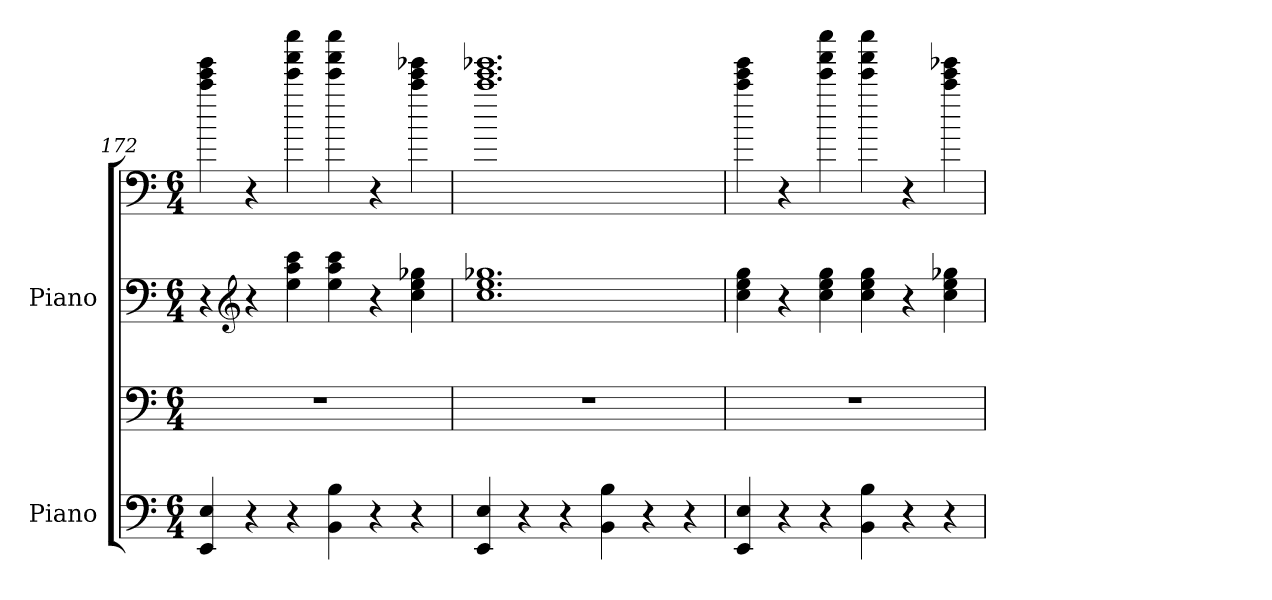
**kern	**kern	**kern	**kern
*part2	*part2	*part1	*part1
*staff4	*staff3	*staff2	*staff1
*I"Piano	*	*I"Piano	*
*I'Pno.	*	*I'Pno.	*
*clefF4	*clefF4	*clefF4	*clefF4
*k[]	*k[]	*k[]	*k[]
*M6/4	*M6/4	*M6/4	*M6/4
=172	=172	=172	=172
4EE/ 4E/	1.r	4r	4ccc\ 4eee\ 4ggg\
*	*	*clefG2	*
4r	.	4r	4r
4r	.	4ee\ 4aa\ 4ccc\	4eee\ 4aaa\ 4eeee\
4BB\ 4B\	.	4ee\ 4aa\ 4ccc\	4eee\ 4aaa\ 4eeee\
4r	.	4r	4r
4r	.	4cc\ 4ee\ 4gg-X\	4ccc\ 4eee\ 4ggg-X\
=173	=173	=173	=173
4EE/ 4E/	1.r	1.cc 1.ee 1.gg-X	1.ccc 1.eee 1.ggg-X
4r	.	.	.
4r	.	.	.
4BB\ 4B\	.	.	.
4r	.	.	.
4r	.	.	.
=174	=174	=174	=174
4EE/ 4E/	1.r	4cc\ 4ee\ 4gg\	4ccc\ 4eee\ 4ggg\
4r	.	4r	4r
4r	.	4cc\ 4ee\ 4gg\	4eee\ 4aaa\ 4eeee\
4BB\ 4B\	.	4cc\ 4ee\ 4gg\	4eee\ 4aaa\ 4eeee\
4r	.	4r	4r
4r	.	4cc\ 4ee\ 4gg-X\	4ccc\ 4eee\ 4ggg-X\
=	=	=	=
*-	*-	*-	*-
